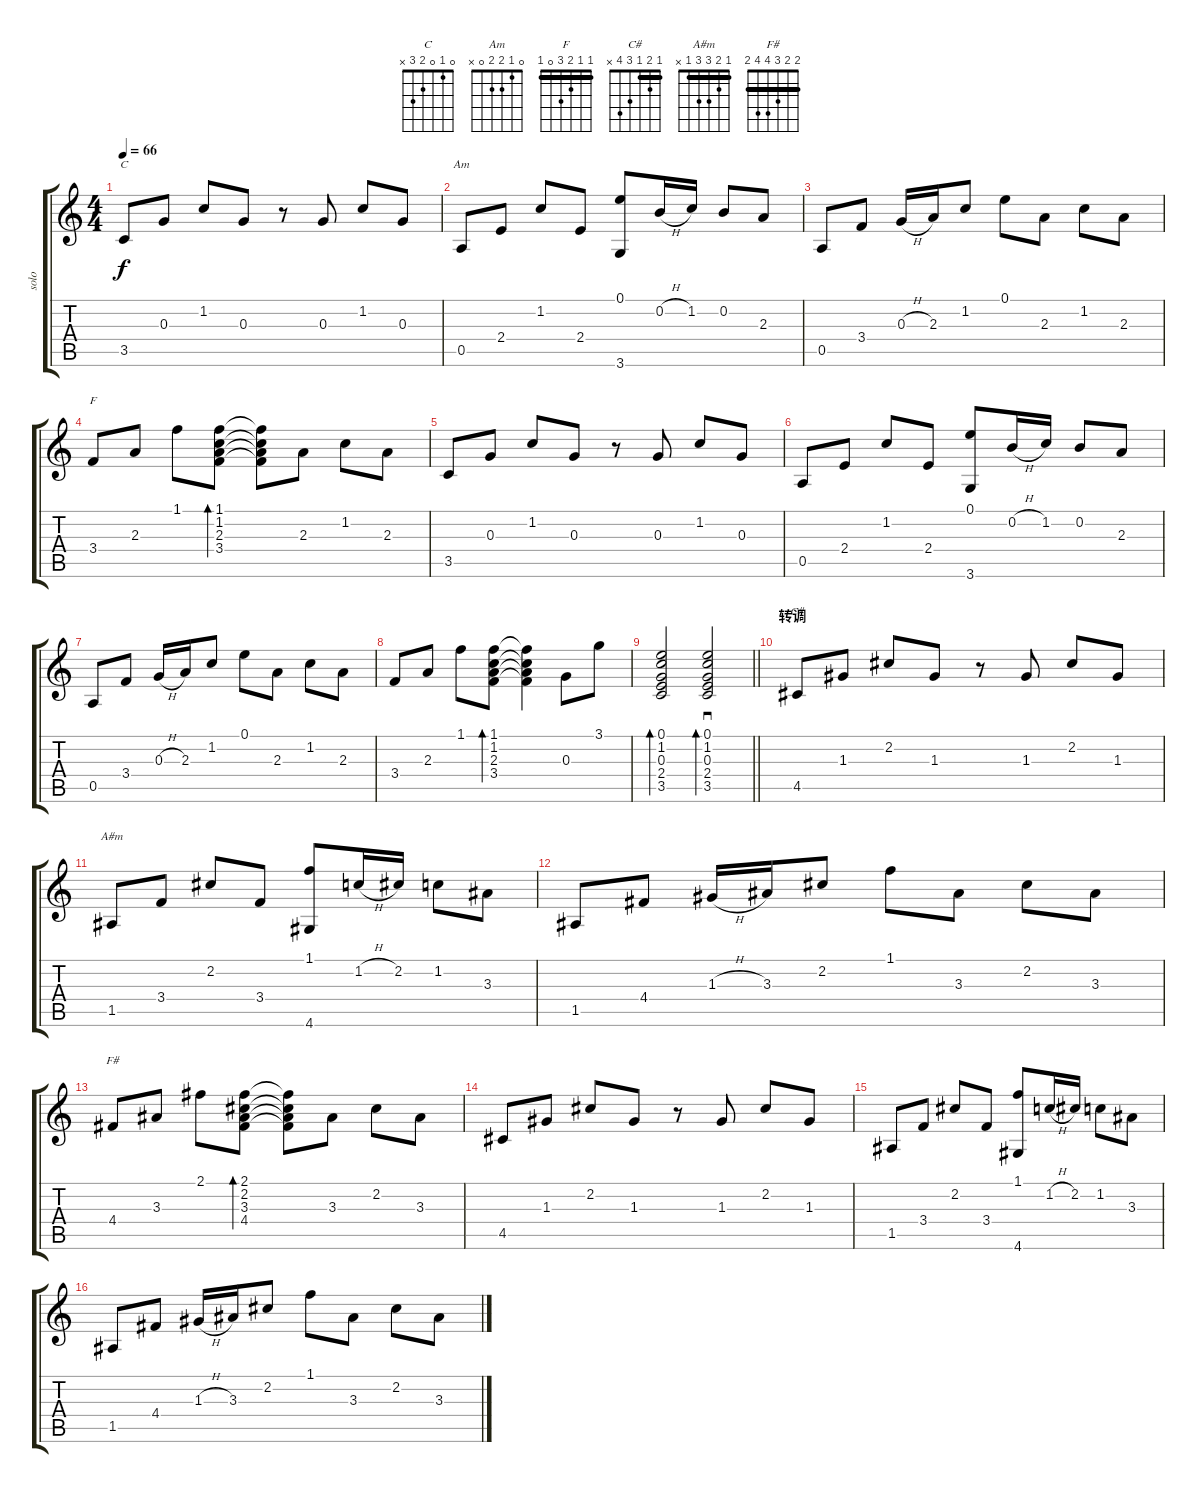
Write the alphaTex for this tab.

\track ("solo" "solo") {instrument distortionguitar}
\staff {score tabs}
\tuning (E4 B3 G3 D3 A2 E2) {hide}
\chord ("C" 0 1 0 2 3 x)
\chord ("Am" 0 1 2 2 0 x)
\chord ("F" 1 1 2 3 0 1) {barre 1}
\chord ("C#" 1 2 1 3 4 x) {barre 1}
\chord ("A#m" 1 2 3 3 1 x) {barre 1}
\chord ("F#" 2 2 3 4 4 2) {barre 2}
\ts (4 4)
\tempo 66
\clef g2
\ks c
3.5.8{ch "C" dy f} 0.3.8 1.2.8 0.3.8 r.8 0.3.8 1.2.8 0.3.8 |
0.5.8{ch "Am"} 2.4.8 1.2.8 2.4.8 (0.1 3.6).8 0.2{h}.16 1.2.16 0.2.8 2.3.8 |
0.5.8 3.4.8 0.3{h}.16 2.3.16 1.2.8 0.1.8 2.3.8 1.2.8 2.3.8 |
3.4.8{ch "F"} 2.3.8 1.1.8 (1.1 1.2 2.3 3.4).8{bd 480} (1.1{t} 1.2{t} 2.3{t} 3.4{t}).8 2.3.8 1.2.8 2.3.8 |
3.5.8 0.3.8 1.2.8 0.3.8 r.8 0.3.8 1.2.8 0.3.8 |
0.5.8 2.4.8 1.2.8 2.4.8 (0.1 3.6).8 0.2{h}.16 1.2.16 0.2.8 2.3.8 |
0.5.8 3.4.8 0.3{h}.16 2.3.16 1.2.8 0.1.8 2.3.8 1.2.8 2.3.8 |
3.4.8 2.3.8 1.1.8 (1.1 1.2 2.3 3.4).8{bd 480} (1.1{t} 1.2{t} 2.3{t} 3.4{t}).4 0.3.8 3.1.8 |
\barLineRight lightlight
(0.1 1.2 0.3 2.4 3.5).2{bd 240} (0.1 1.2 0.3 2.4 3.5).2{sd bd 240} |
\section ("" "转调")
4.5.8{ch "C#"} 1.3.8 2.2.8 1.3.8 r.8 1.3.8 2.2.8 1.3.8 |
1.5.8{ch "A#m"} 3.4.8 2.2.8 3.4.8 (1.1 4.6).8 1.2{h}.16 2.2.16 1.2.8 3.3.8 |
1.5.8 4.4.8 1.3{h}.16 3.3.16 2.2.8 1.1.8 3.3.8 2.2.8 3.3.8 |
4.4.8{ch "F#"} 3.3.8 2.1.8 (2.1 2.2 3.3 4.4).8{bd 480} (2.1{t} 2.2{t} 3.3{t} 4.4{t}).8 3.3.8 2.2.8 3.3.8 |
4.5.8 1.3.8 2.2.8 1.3.8 r.8 1.3.8 2.2.8 1.3.8 |
1.5.8 3.4.8 2.2.8 3.4.8 (1.1 4.6).8 1.2{h}.16 2.2.16 1.2.8 3.3.8 |
1.5.8 4.4.8 1.3{h}.16 3.3.16 2.2.8 1.1.8 3.3.8 2.2.8 3.3.8
